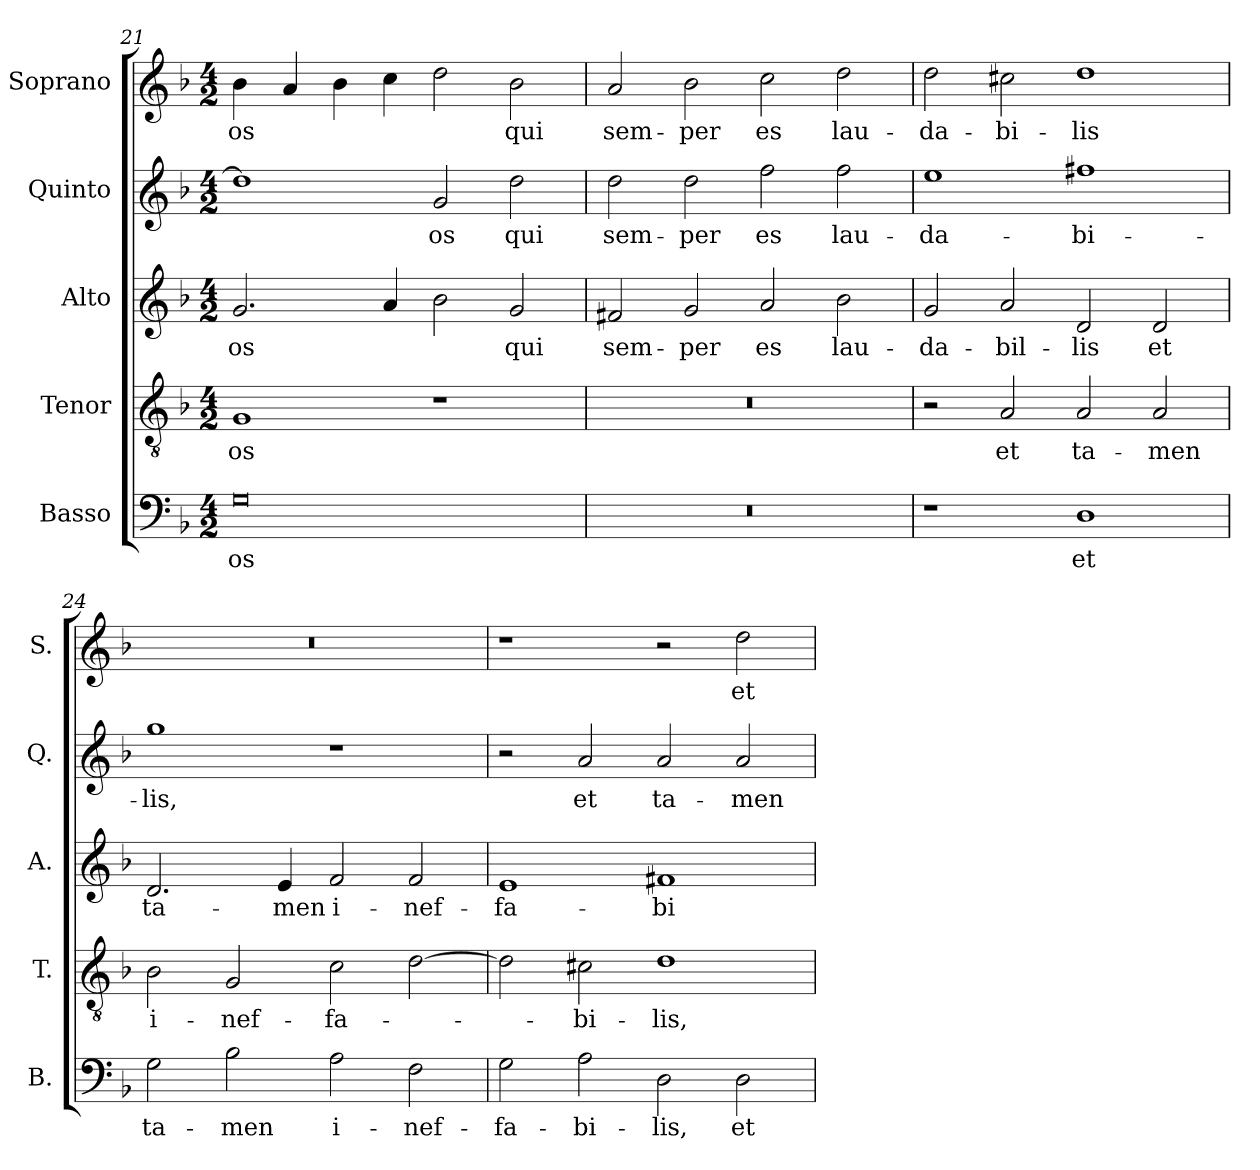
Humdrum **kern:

**kern	**text	**kern	**text	**kern	**text	**kern	**text	**kern	**text
*part5	*part5	*part4	*part4	*part3	*part3	*part2	*part2	*part1	*part1
*staff5	*staff5	*staff4	*staff4	*staff3	*staff3	*staff2	*staff2	*staff1	*staff1
*I"Basso	*	*I"Tenor	*	*I"Alto	*	*I"Quinto	*	*I"Soprano	*
*I'B.	*	*I'T.	*	*I'A.	*	*I'Q.	*	*I'S.	*
*clefF4	*	*clefGv2	*	*clefG2	*	*clefG2	*	*clefG2	*
*	*	*ITrd7c12	*	*	*	*	*	*	*
*k[b-]	*	*k[b-]	*	*k[b-]	*	*k[b-]	*	*k[b-]	*
*F:	*	*F:	*	*F:	*	*F:	*	*F:	*
*M4/2	*	*M4/2	*	*M4/2	*	*M4/2	*	*M4/2	*
=21	=21	=21	=21	=21	=21	=21	=21	=21	=21
!	!LO:LY:b:color=#000000	!	!	!	!	!	!	!	!
!	!	!	!LO:LY:b:color=#000000	!	!	!	!	!	!
!	!	!	!	!	!LO:LY:b:color=#000000	!	!	!	!
!	!	!	!	!	!	!	!	!	!LO:LY:b:color=#000000
0Gi	-os	1GGi	-os	2.gi/	-os	1ddi]	.	4b-i\	-os
.	.	.	.	.	.	.	.	4ai/	.
.	.	.	.	.	.	.	.	4b-i\	.
.	.	.	.	4ai/	.	.	.	4cci\	.
!	!	!	!	!	!	!	!LO:LY:b:color=#000000	!	!
.	.	1r	.	2b-i\	.	2gi/	-os	2ddi\	.
!	!	!	!	!	!LO:LY:b:color=#000000	!	!	!	!
!	!	!	!	!	!	!	!LO:LY:b:color=#000000	!	!
!	!	!	!	!	!	!	!	!	!LO:LY:b:color=#000000
.	.	.	.	2gi/	qui	2ddi\	qui	2b-i\	qui
=22	=22	=22	=22	=22	=22	=22	=22	=22	=22
!LO:N:vis=1	!	!LO:N:vis=1	!	!	!	!	!	!	!
!	!	!	!	!	!LO:LY:b:color=#000000	!	!	!	!
!	!	!	!	!	!	!	!LO:LY:b:color=#000000	!	!
!	!	!	!	!	!	!	!	!	!LO:LY:b:color=#000000
0r	.	0r	.	2f#Xi/	sem-	2ddi\	sem-	2ai/	sem-
!	!	!	!	!	!LO:LY:b:color=#000000	!	!	!	!
!	!	!	!	!	!	!	!LO:LY:b:color=#000000	!	!
!	!	!	!	!	!	!	!	!	!LO:LY:b:color=#000000
.	.	.	.	2gi/	-per	2ddi\	-per	2b-i\	-per
!	!	!	!	!	!LO:LY:b:color=#000000	!	!	!	!
!	!	!	!	!	!	!	!LO:LY:b:color=#000000	!	!
!	!	!	!	!	!	!	!	!	!LO:LY:b:color=#000000
.	.	.	.	2ai/	es	2ffi\	es	2cci\	es
!	!	!	!	!	!LO:LY:b:color=#000000	!	!	!	!
!	!	!	!	!	!	!	!LO:LY:b:color=#000000	!	!
!	!	!	!	!	!	!	!	!	!LO:LY:b:color=#000000
.	.	.	.	2b-i\	lau-	2ffi\	lau-	2ddi\	lau-
=23	=23	=23	=23	=23	=23	=23	=23	=23	=23
!	!	!	!	!	!LO:LY:b:color=#000000	!	!	!	!
!	!	!	!	!	!	!	!LO:LY:b:color=#000000	!	!
!	!	!	!	!	!	!	!	!	!LO:LY:b:color=#000000
1r	.	2r	.	2gi/	-da-	1eei	-da-	2ddi\	-da-
!	!	!	!LO:LY:b:color=#000000	!	!	!	!	!	!
!	!	!	!	!	!LO:LY:b:color=#000000	!	!	!	!
!	!	!	!	!	!	!	!	!	!LO:LY:b:color=#000000
.	.	2AAi/	et	2ai/	-bil-	.	.	2cc#Xi\	-bi-
!	!LO:LY:b:color=#000000	!	!	!	!	!	!	!	!
!	!	!	!LO:LY:b:color=#000000	!	!	!	!	!	!
!	!	!	!	!	!LO:LY:b:color=#000000	!	!	!	!
!	!	!	!	!	!	!	!LO:LY:b:color=#000000	!	!
!	!	!	!	!	!	!	!	!	!LO:LY:b:color=#000000
1Di	et	2AAi/	ta-	2di/	-lis	1ff#Xi	-bi-	1ddi	-lis
!	!	!	!LO:LY:b:color=#000000	!	!	!	!	!	!
!	!	!	!	!	!LO:LY:b:color=#000000	!	!	!	!
.	.	2AAi/	-men	2di/	et	.	.	.	.
=24	=24	=24	=24	=24	=24	=24	=24	=24	=24
!	!LO:LY:b:color=#000000	!	!	!	!	!	!	!	!
!	!	!	!LO:LY:b:color=#000000	!	!	!	!	!	!
!	!	!	!	!	!LO:LY:b:color=#000000	!	!	!	!
!	!	!	!	!	!	!	!LO:LY:b:color=#000000	!LO:N:vis=1	!
2Gi\	ta-	2BB-i\	i-	2.di/	ta-	1ggi	-lis,	0r	.
!	!LO:LY:b:color=#000000	!	!	!	!	!	!	!	!
!	!	!	!LO:LY:b:color=#000000	!	!	!	!	!	!
2B-i\	-men	2GGi/	-nef-	.	.	.	.	.	.
!	!	!	!	!	!LO:LY:b:color=#000000	!	!	!	!
.	.	.	.	4ei/	-men	.	.	.	.
!	!LO:LY:b:color=#000000	!	!	!	!	!	!	!	!
!	!	!	!LO:LY:b:color=#000000	!	!	!	!	!	!
!	!	!	!	!	!LO:LY:b:color=#000000	!	!	!	!
2Ai\	i-	2Ci\	-fa-	2fi/	i-	1r	.	.	.
!	!LO:LY:b:color=#000000	!	!	!	!	!	!	!	!
!	!	!	!	!	!LO:LY:b:color=#000000	!	!	!	!
2Fi\	-nef-	[2Di\	.	2fi/	-nef-	.	.	.	.
=25	=25	=25	=25	=25	=25	=25	=25	=25	=25
!	!LO:LY:b:color=#000000	!	!	!	!	!	!	!	!
!	!	!	!	!	!LO:LY:b:color=#000000	!	!	!	!
2Gi\	-fa-	2Di\]	.	1ei	-fa-	2r	.	1r	.
!	!LO:LY:b:color=#000000	!	!	!	!	!	!	!	!
!	!	!	!LO:LY:b:color=#000000	!	!	!	!	!	!
!	!	!	!	!	!	!	!LO:LY:b:color=#000000	!	!
2Ai\	-bi-	2C#Xi\	-bi-	.	.	2ai/	et	.	.
!	!LO:LY:b:color=#000000	!	!	!	!	!	!	!	!
!	!	!	!LO:LY:b:color=#000000	!	!	!	!	!	!
!	!	!	!	!	!LO:LY:b:color=#000000	!	!	!	!
!	!	!	!	!	!	!	!LO:LY:b:color=#000000	!	!
2Di\	-lis,	1Di	-lis,	1f#Xi	-bi-	2ai/	ta-	2r	.
!	!LO:LY:b:color=#000000	!	!	!	!	!	!	!	!
!	!	!	!	!	!	!	!LO:LY:b:color=#000000	!	!
!	!	!	!	!	!	!	!	!	!LO:LY:b:color=#000000
2Di\	et	.	.	.	.	2ai/	-men	2ddi\	et
=	=	=	=	=	=	=	=	=	=
*-	*-	*-	*-	*-	*-	*-	*-	*-	*-
